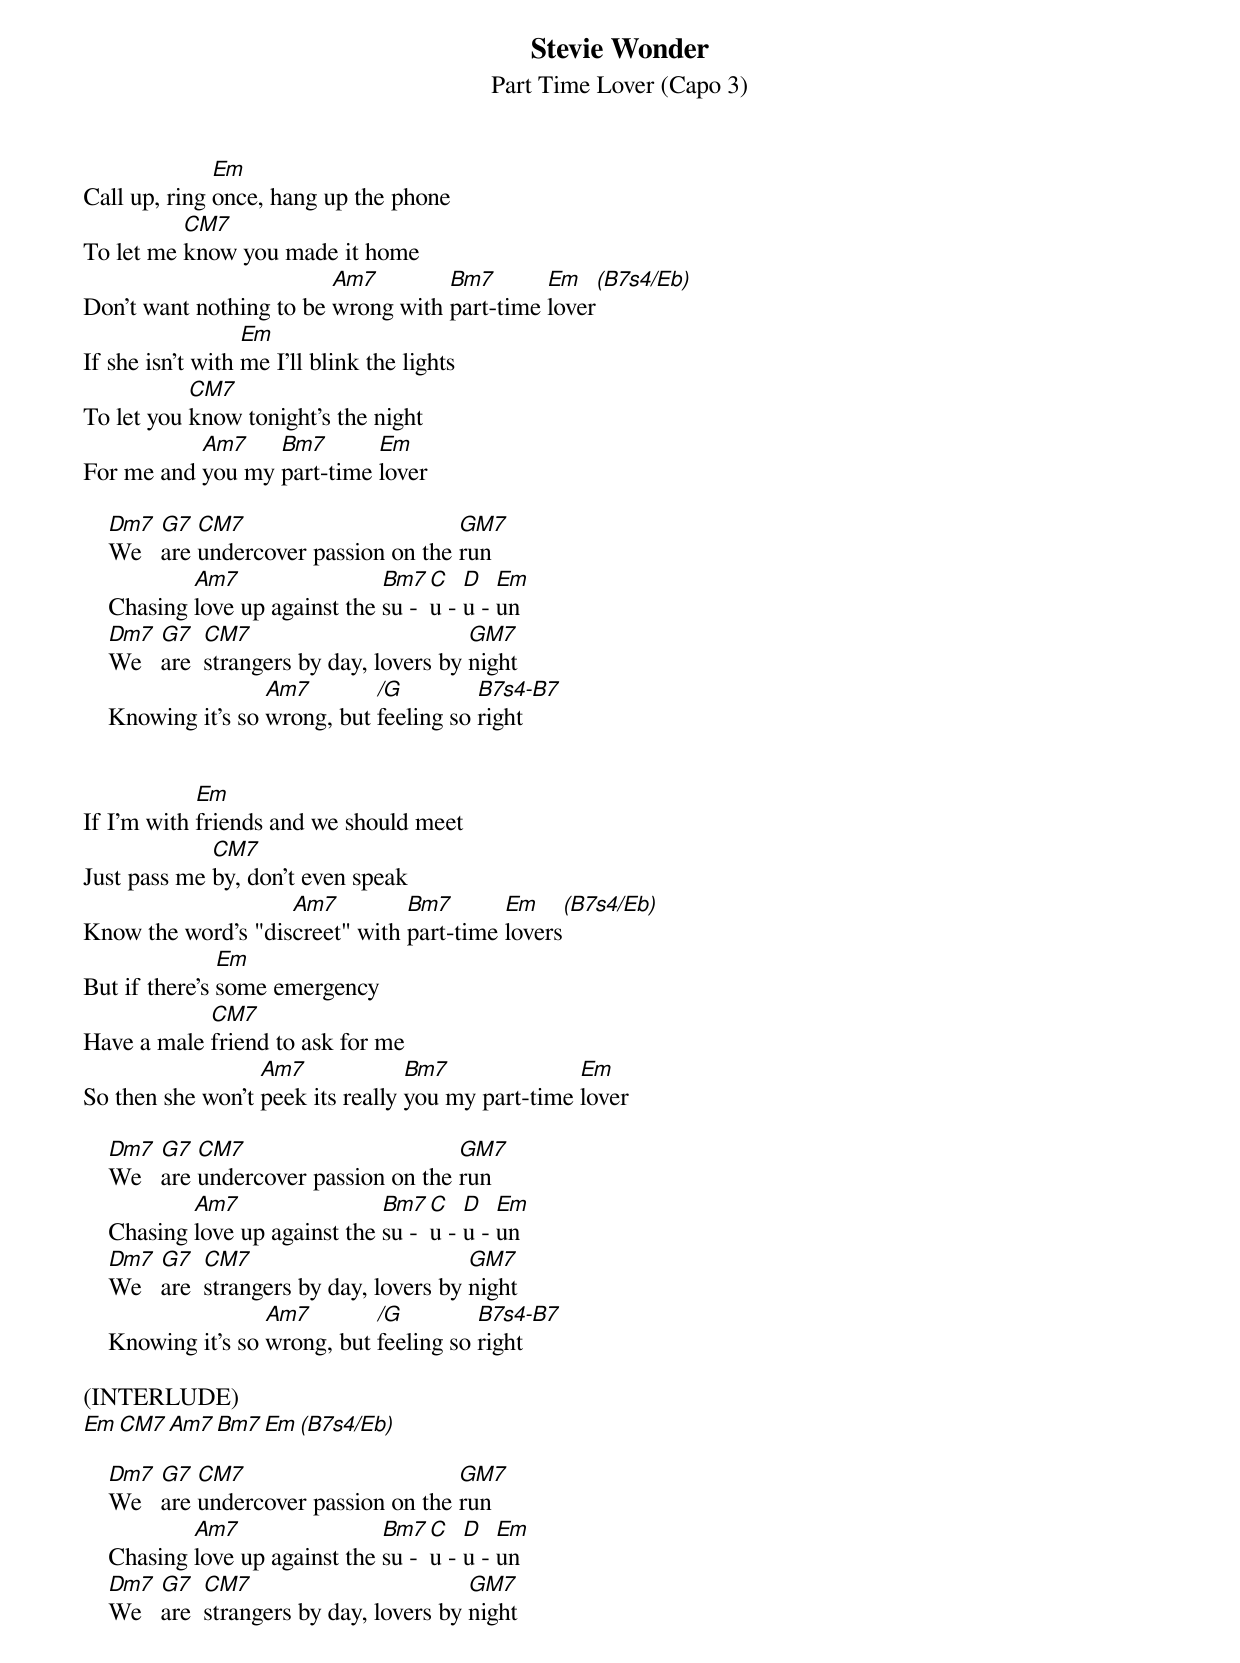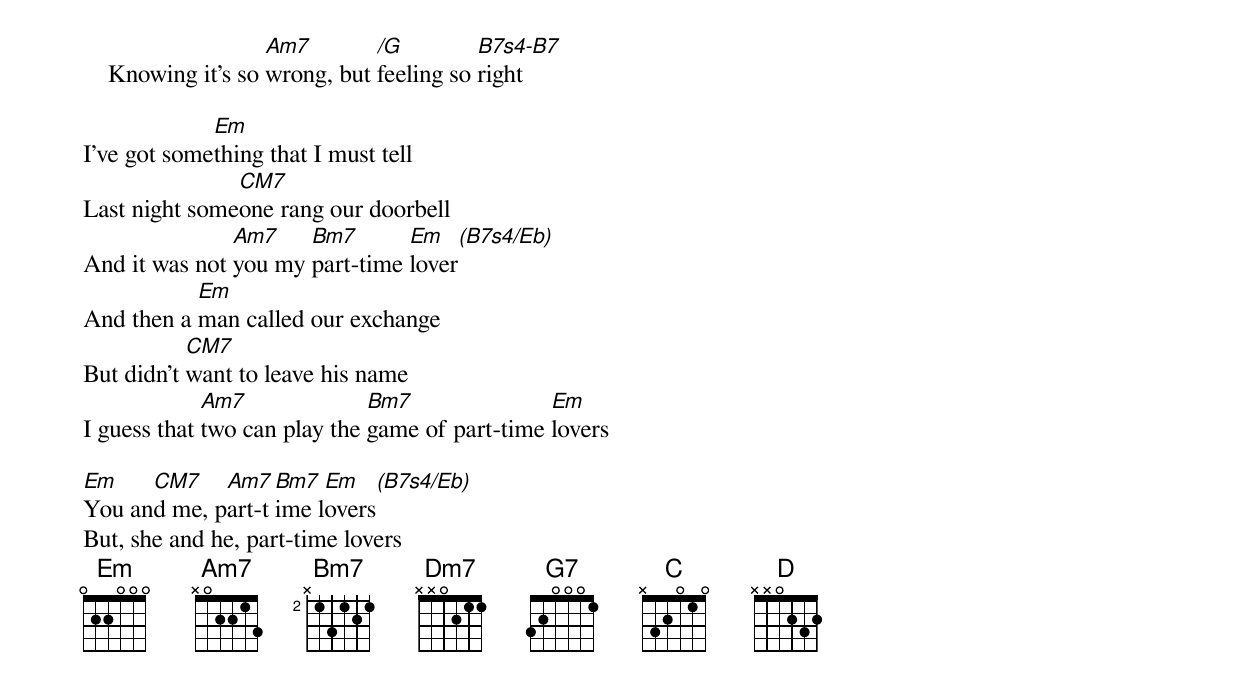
Stevie Wonder
Part Time Lover (Capo 3)

              Em
Call up, ring once, hang up the phone
          CM7
To let me know you made it home
                         Am7        Bm7       Em      (B7s4/Eb)
Don't want nothing to be wrong with part-time lover
                  Em
If she isn't with me I'll blink the lights
           CM7
To let you know tonight's the night
           Am7    Bm7       Em
For me and you my part-time lover

    Dm7  G7  CM7                       GM7
    We   are undercover passion on the run
            Am7                 Bm7  C   D   Em
    Chasing love up against the su - u - u - un
    Dm7  G7   CM7                         GM7
    We   are  strangers by day, lovers by night
                    Am7        /G         B7s4-B7
    Knowing it's so wrong, but feeling so right


            Em
If I'm with friends and we should meet
             CM7
Just pass me by, don't even speak
                    Am7         Bm7       Em      (B7s4/Eb)
Know the word's "discreet" with part-time lovers
               Em
But if there's some emergency
            CM7
Have a male friend to ask for me
                  Am7             Bm7              Em
So then she won't peek its really you my part-time lover

    Dm7  G7  CM7                       GM7
    We   are undercover passion on the run
            Am7                 Bm7  C   D   Em
    Chasing love up against the su - u - u - un
    Dm7  G7   CM7                         GM7
    We   are  strangers by day, lovers by night
                    Am7        /G         B7s4-B7
    Knowing it's so wrong, but feeling so right

(INTERLUDE)
Em    CM7    Am7  Bm7  Em      (B7s4/Eb)

    Dm7  G7  CM7                       GM7
    We   are undercover passion on the run
            Am7                 Bm7  C   D   Em
    Chasing love up against the su - u - u - un
    Dm7  G7   CM7                         GM7
    We   are  strangers by day, lovers by night
                    Am7        /G         B7s4-B7
    Knowing it's so wrong, but feeling so right

             Em
I've got something that I must tell
               CM7
Last night someone rang our doorbell
               Am7    Bm7       Em      (B7s4/Eb)
And it was not you my part-time lover
           Em
And then a man called our exchange
           CM7
But didn't want to leave his name
             Am7              Bm7               Em
I guess that two can play the game of part-time lovers

Em    CM7    Am7  Bm7  Em      (B7s4/Eb)
You and me, part-time lovers
But, she and he, part-time lovers
